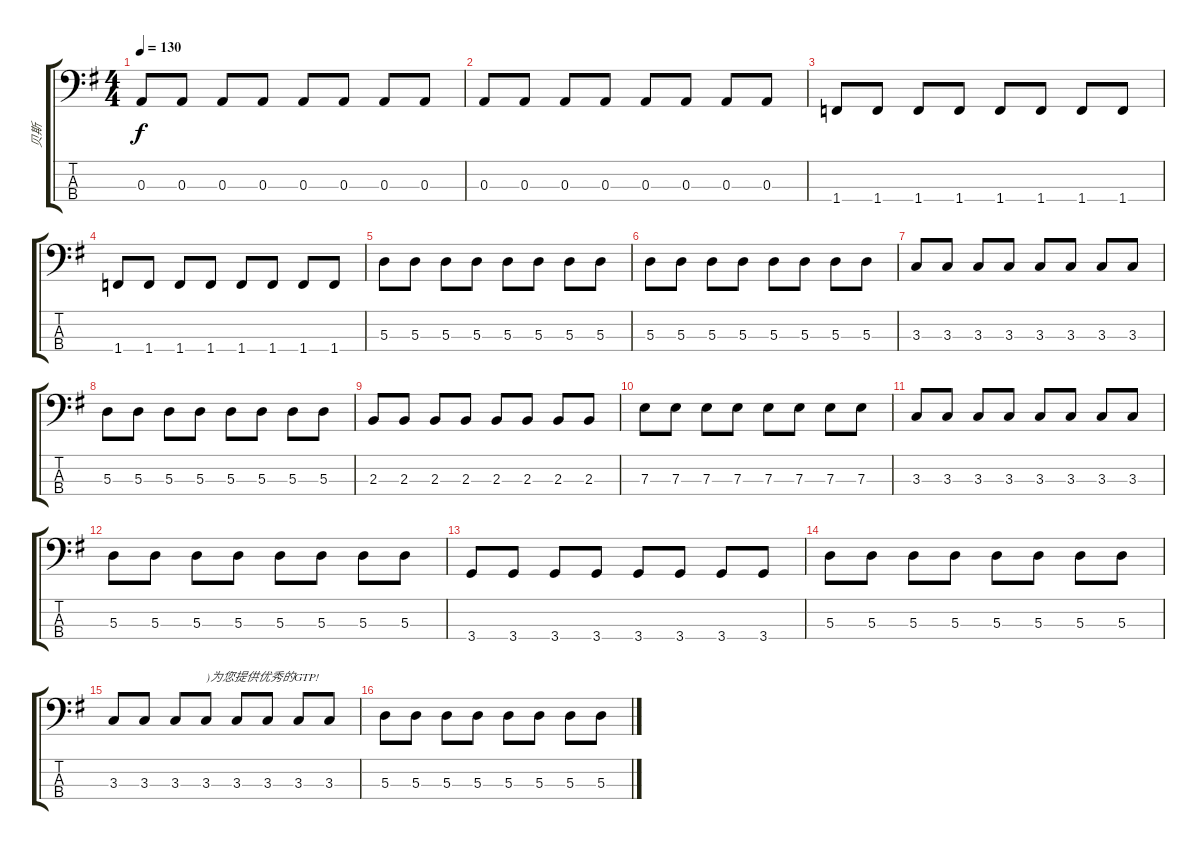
\track ("贝斯" "贝斯") {instrument electricbassfinger}
\staff {score tabs}
\tuning (G2 D2 A1 E1) {hide}
\ts (4 4)
\tempo 130
\clef f4
\ks g
0.3.8{dy f} 0.3.8 0.3.8 0.3.8 0.3.8 0.3.8 0.3.8 0.3.8 |
0.3.8 0.3.8 0.3.8 0.3.8 0.3.8 0.3.8 0.3.8 0.3.8 |
1.4.8 1.4.8 1.4.8 1.4.8 1.4.8 1.4.8 1.4.8 1.4.8 |
1.4.8 1.4.8 1.4.8 1.4.8 1.4.8 1.4.8 1.4.8 1.4.8 |
5.3.8 5.3.8 5.3.8 5.3.8 5.3.8 5.3.8 5.3.8 5.3.8 |
5.3.8 5.3.8 5.3.8 5.3.8 5.3.8 5.3.8 5.3.8 5.3.8 |
3.3.8 3.3.8 3.3.8 3.3.8 3.3.8 3.3.8 3.3.8 3.3.8 |
5.3.8 5.3.8 5.3.8 5.3.8 5.3.8 5.3.8 5.3.8 5.3.8 |
2.3.8 2.3.8 2.3.8 2.3.8 2.3.8 2.3.8 2.3.8 2.3.8 |
7.3.8 7.3.8 7.3.8 7.3.8 7.3.8 7.3.8 7.3.8 7.3.8 |
3.3.8 3.3.8 3.3.8 3.3.8 3.3.8 3.3.8 3.3.8 3.3.8 |
5.3.8 5.3.8 5.3.8 5.3.8 5.3.8 5.3.8 5.3.8 5.3.8 |
3.4.8 3.4.8 3.4.8 3.4.8 3.4.8 3.4.8 3.4.8 3.4.8 |
5.3.8 5.3.8 5.3.8 5.3.8 5.3.8 5.3.8 5.3.8 5.3.8 |
3.3.8 3.3.8 3.3.8 3.3.8{txt ")为您提供优秀的GTP!"} 3.3.8 3.3.8 3.3.8 3.3.8 |
5.3.8 5.3.8 5.3.8 5.3.8 5.3.8 5.3.8 5.3.8 5.3.8
